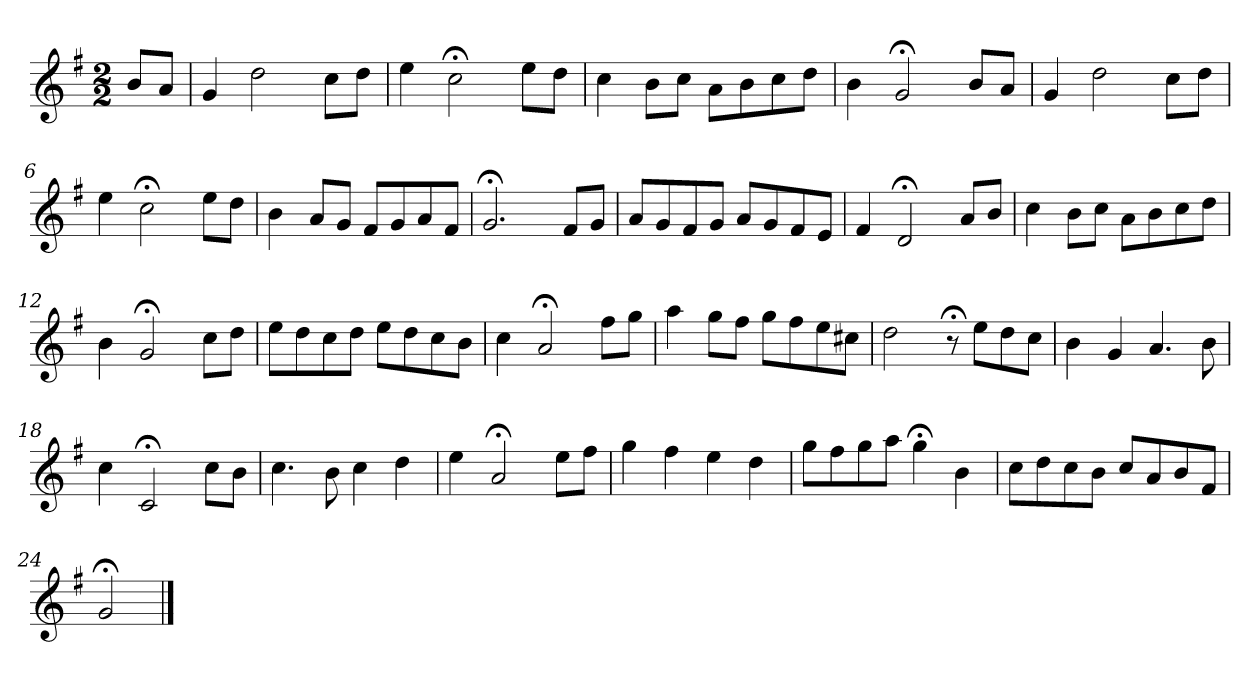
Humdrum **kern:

**kern
*part1
*staff1
*k[f#]
*G:
*M2/2
*MM120
=
8bL
8aJ
=1
4g
2dd
8ccL
8ddJ
=2
4ee
2cc;<
8eeL
8ddJ
=3
4cc
8bL
8ccJ
8aL
8b
8cc
8ddJ
=4
4b
2g;<
8bL
8aJ
=5
4g
2dd
8ccL
8ddJ
=6
4ee
2cc;<
8eeL
8ddJ
=7
4b
8aL
8gJ
8f#L
8g
8a
8f#J
=8
2.g;<
8f#L
8gJ
=9
8aL
8g
8f#
8gJ
8aL
8g
8f#
8eJ
=10
4f#
2d;<
8aL
8bJ
=11
4cc
8bL
8ccJ
8aL
8b
8cc
8ddJ
=12
4b
2g;<
8ccL
8ddJ
=13
8eeL
8dd
8cc
8ddJ
8eeL
8dd
8cc
8bJ
=14
4cc
2a;<
8ff#L
8ggJ
=15
4aa
8ggL
8ff#J
8ggL
8ff#
8ee
8cc#XJ
=16
2dd
8r;<
8eeL
8dd
8ccJ
=17
4b
4g
4.a
8b
=18
4cc
2c;<
8ccL
8bJ
=19
4.cc
8b
4cc
4dd
=20
4ee
2a;<
8eeL
8ff#J
=21
4gg
4ff#
4ee
4dd
=22
8ggL
8ff#
8gg
8aaJ
4gg;<
4b
=23
8ccL
8dd
8cc
8bJ
8ccL
8a
8b
8f#J
=24
2g;<
==
*-
